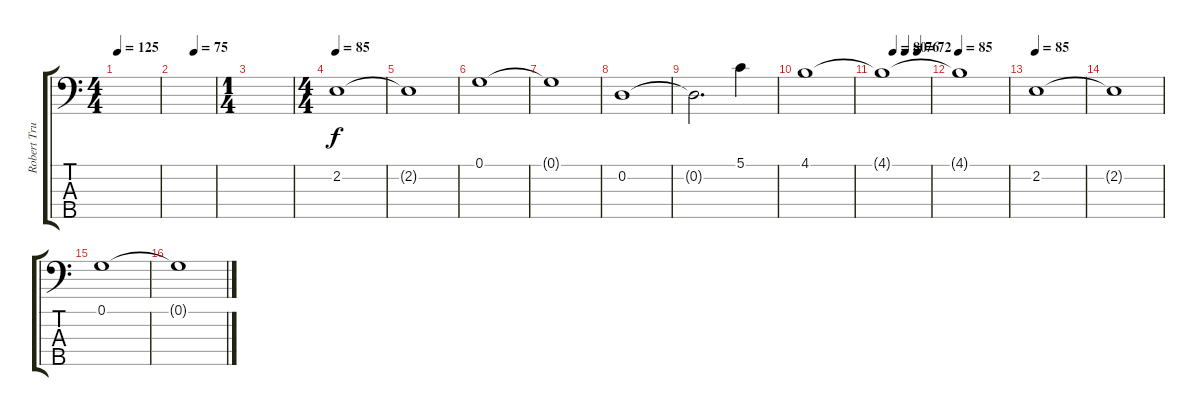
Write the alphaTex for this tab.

\track ("Robert Trujillo" "Robert Tru") {instrument electricbassfinger}
\staff {score tabs}
\tuning (G2 D2 A1 E1 B0) {hide}
\ts (4 4)
\tempo 125
\tempo 85
\tempo 125
\clef f4
\ks c
|
\tempo (75 0.5)
|
\ts (1 4)
|
\ts (4 4)
\tempo 85
2.2.1 |
2.2{t}.1 |
0.1.1 |
0.1{t}.1 |
0.2.1 |
0.2{t}.2{d} 5.1.4 |
4.1.1 |
\tempo (80 0.25)
\tempo (76 0.5)
\tempo (72 0.75)
4.1{t}.1 |
\tempo 85
4.1{t}.1 |
\tempo 85
2.2.1 |
2.2{t}.1 |
0.1.1 |
0.1{t}.1
